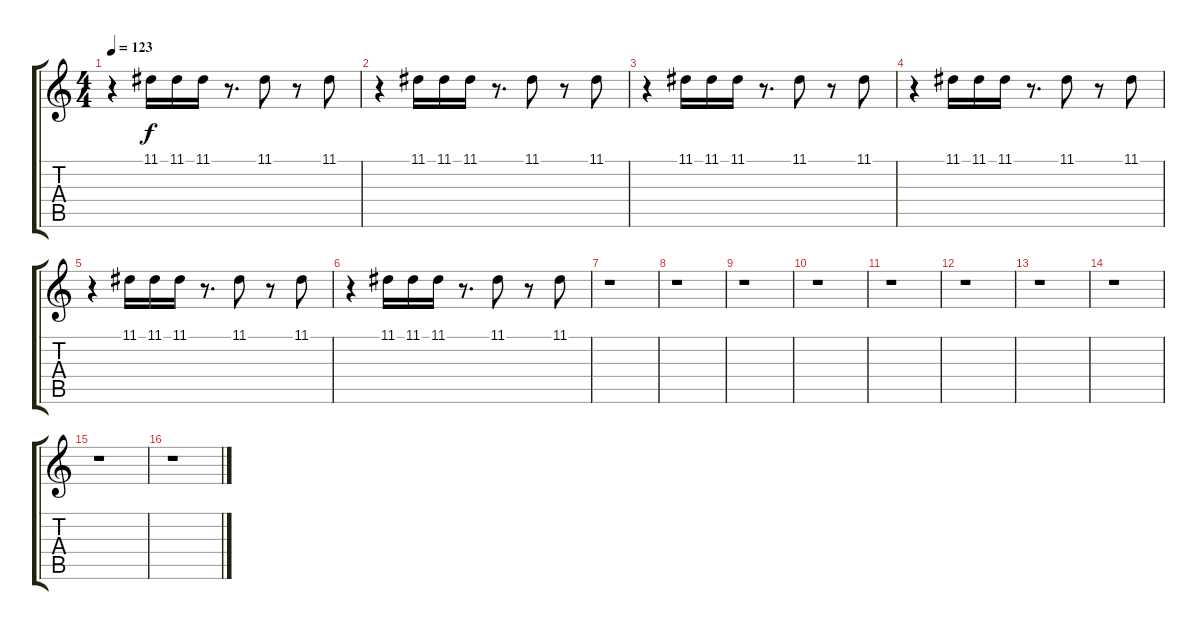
\track "" {instrument trumpet}
\staff {score tabs}
\tuning (E4 B3 G3 D3 A2 E2) {hide}
\ts (4 4)
\tempo 123
\clef g2
\ks c
r.4{dy f} 11.1.16{volume 16 instrument flute} 11.1.16 11.1.16 r.8{d} 11.1.8 r.8 11.1.8 |
r.4 11.1.16{volume 16 instrument flute} 11.1.16 11.1.16 r.8{d} 11.1.8 r.8 11.1.8 |
r.4 11.1.16{volume 16 instrument flute} 11.1.16 11.1.16 r.8{d} 11.1.8 r.8 11.1.8 |
r.4 11.1.16{volume 16 instrument flute} 11.1.16 11.1.16 r.8{d} 11.1.8 r.8 11.1.8 |
r.4 11.1.16{volume 16 instrument flute} 11.1.16 11.1.16 r.8{d} 11.1.8 r.8 11.1.8 |
r.4 11.1.16{volume 16 instrument flute} 11.1.16 11.1.16 r.8{d} 11.1.8 r.8 11.1.8 |
r.1 |
r.1 |
r.1 |
r.1 |
r.1 |
r.1 |
r.1 |
r.1 |
r.1 |
r.1
